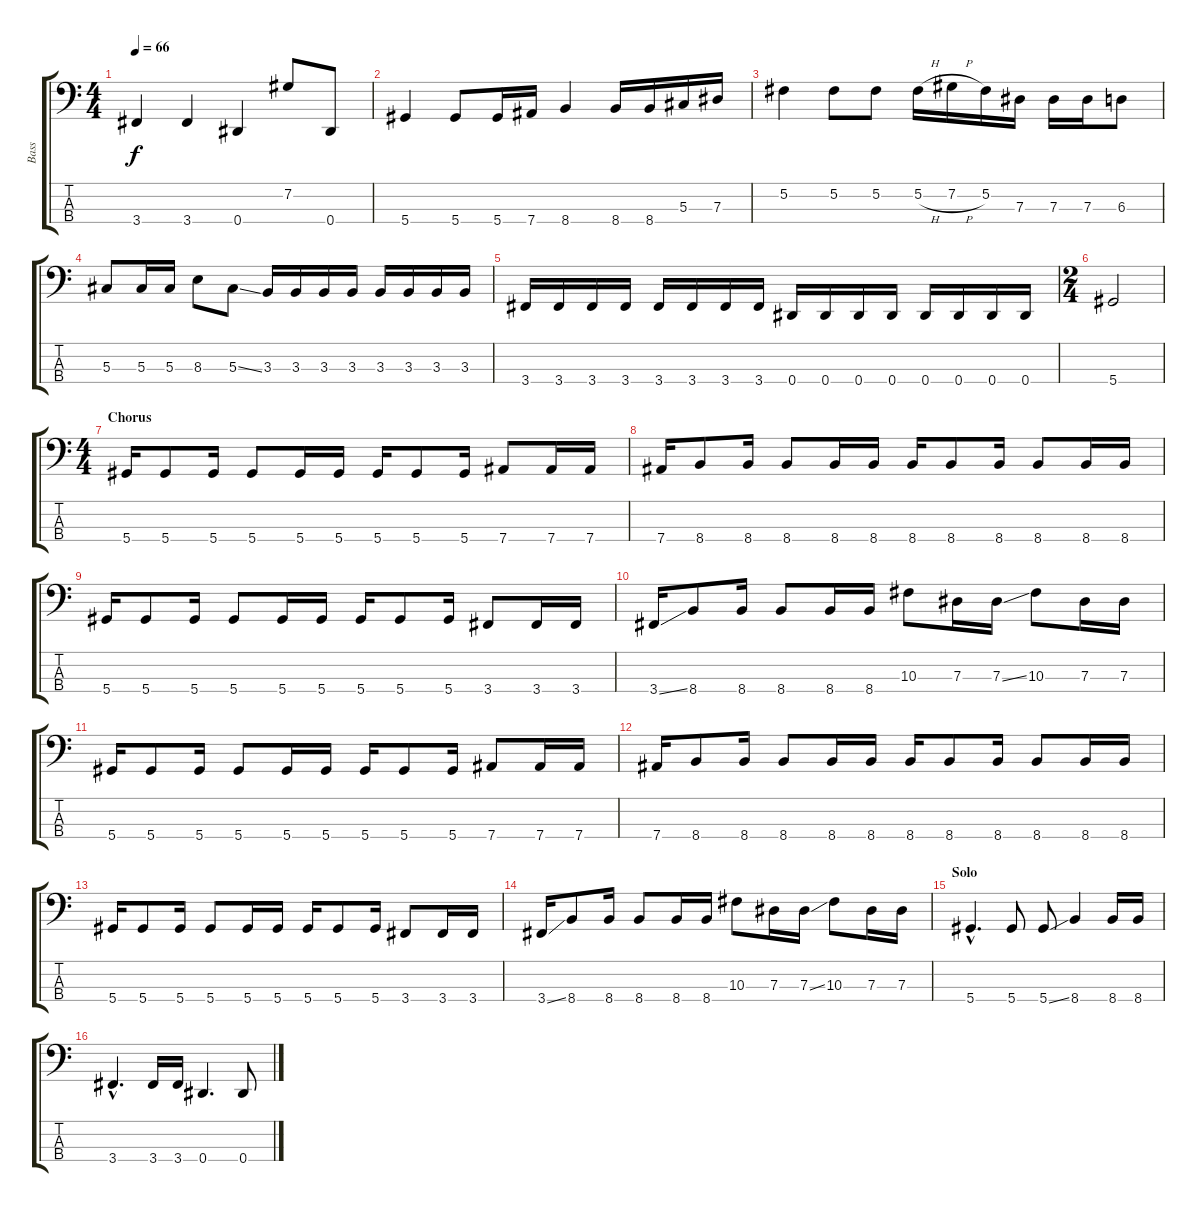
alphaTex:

\track ("Bass" "Bass") {instrument electricbasspick}
\staff {score tabs}
\tuning (Gb2 Db2 Ab1 Eb1) {hide}
\ts (4 4)
\tempo 66
\clef f4
\ks c
3.4.4{dy f} 3.4.4 0.4.4 7.2.8 0.4.8 |
5.4.4 5.4.8 5.4.16 7.4.16 8.4.4 8.4.16 8.4.16 5.3.16 7.3.16 |
5.2.4 5.2.8 5.2.8 5.2{h}.16 7.2{h}.16 5.2.16 7.3.16 7.3.16 7.3.16 6.3.8 |
5.3.8 5.3.16 5.3.16 8.3.8 5.3{ss}.8 3.3.16 3.3.16 3.3.16 3.3.16 3.3.16 3.3.16 3.3.16 3.3.16 |
3.4.16 3.4.16 3.4.16 3.4.16 3.4.16 3.4.16 3.4.16 3.4.16 0.4.16 0.4.16 0.4.16 0.4.16 0.4.16 0.4.16 0.4.16 0.4.16 |
\ts (2 4)
5.4.2 |
\ts (4 4)
\section ("" "Chorus")
5.4.16 5.4.8 5.4.16 5.4.8 5.4.16 5.4.16 5.4.16 5.4.8 5.4.16 7.4.8 7.4.16 7.4.16 |
7.4.16 8.4.8 8.4.16 8.4.8 8.4.16 8.4.16 8.4.16 8.4.8 8.4.16 8.4.8 8.4.16 8.4.16 |
5.4.16 5.4.8 5.4.16 5.4.8 5.4.16 5.4.16 5.4.16 5.4.8 5.4.16 3.4.8 3.4.16 3.4.16 |
3.4{ss}.16 8.4.8 8.4.16 8.4.8 8.4.16 8.4.16 10.3.8 7.3.16 7.3{ss}.16 10.3.8 7.3.16 7.3.16 |
5.4.16 5.4.8 5.4.16 5.4.8 5.4.16 5.4.16 5.4.16 5.4.8 5.4.16 7.4.8 7.4.16 7.4.16 |
7.4.16 8.4.8 8.4.16 8.4.8 8.4.16 8.4.16 8.4.16 8.4.8 8.4.16 8.4.8 8.4.16 8.4.16 |
5.4.16 5.4.8 5.4.16 5.4.8 5.4.16 5.4.16 5.4.16 5.4.8 5.4.16 3.4.8 3.4.16 3.4.16 |
3.4{ss}.16 8.4.8 8.4.16 8.4.8 8.4.16 8.4.16 10.3.8 7.3.16 7.3{ss}.16 10.3.8 7.3.16 7.3.16 |
\section ("" "Solo")
5.4{hac}.4{d} 5.4.8 5.4{ss}.8 8.4.4 8.4.16 8.4.16 |
3.4{hac}.4{d} 3.4.16 3.4.16 0.4.4{d} 0.4.8
